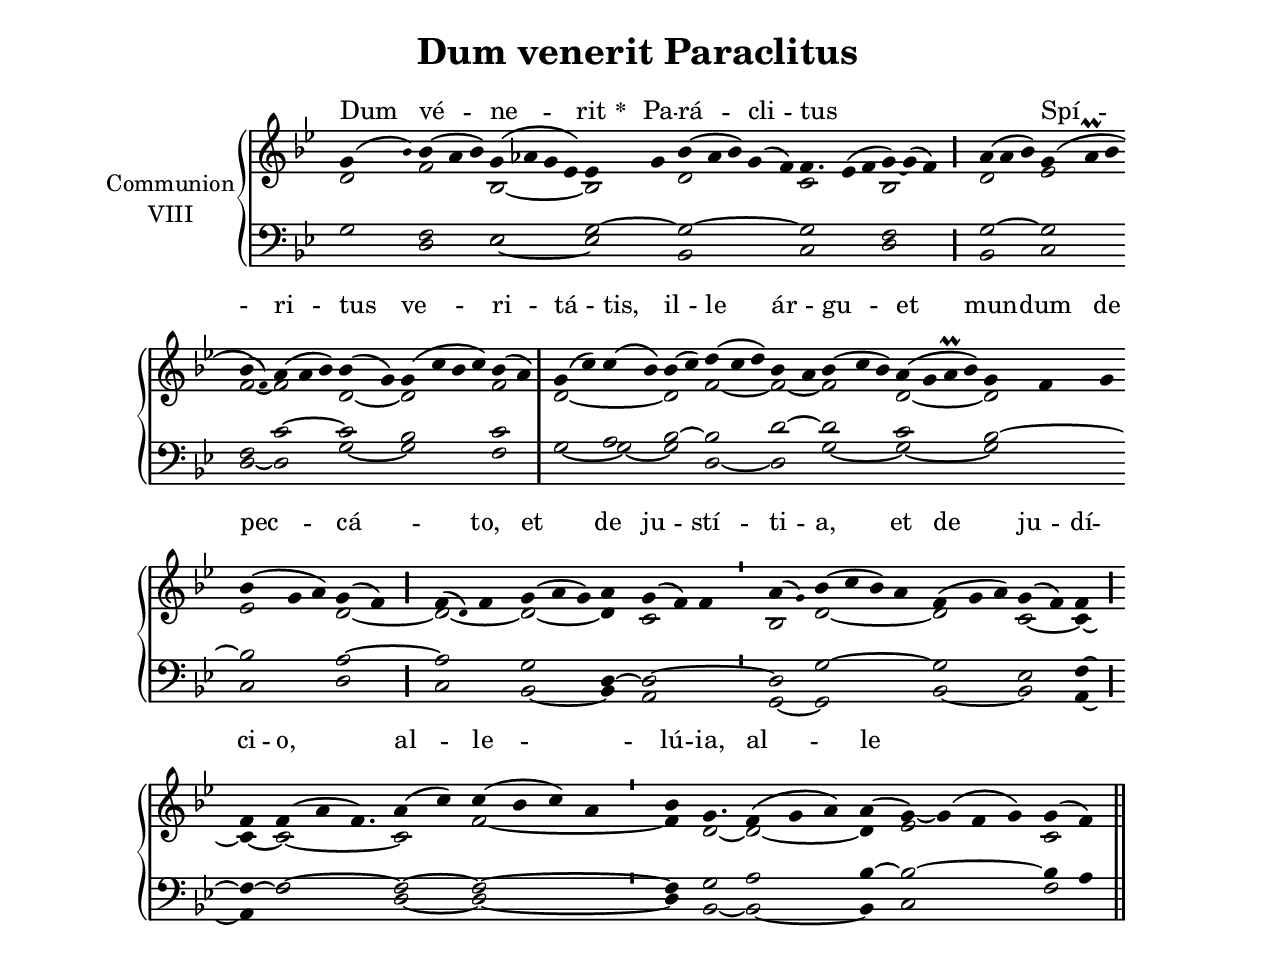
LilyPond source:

\version "2.18"
\include "gregorian.ly"
\include "noh2.ily"


%Page reference: page ii.53
%(volume.page)

global = {
 \key f \mixolydian
 \cadenzaOn 
}

\header {
  title = \markup \center-column {"Dum venerit Paraclitus" \vspace #1 }
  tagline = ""
  composer = ""
}

\paper {
 #(include-special-characters)
  oddHeaderMarkup = \markup \fill-line {
    \line {}
    \center-column {
      \on-the-fly #first-page     " "
      \on-the-fly #not-first-page "Dum venerit Paraclitus"
    }
    \line { \on-the-fly #print-page-number-check-first \fromproperty #'page:page-number-string }
  }
  evenHeaderMarkup = \markup \fill-line {
    \line { \on-the-fly #print-page-number-check-first \fromproperty #'page:page-number-string }
    \center-column { "Dum venerit Paraclitus" }
    \line {}
  }
}

chantText = \lyricmode {
Dum vé -- ne -- rit 
\set stanza = " * " Pa -- rá -- cli -- tus _ _ 
Spí -- ri -- tus ve -- ri -- tá -- tis, 
il -- le ár -- _ gu -- et mun -- dum de pec -- cá -- _ to, 
et de ju -- stí -- ti -- a, et de ju -- dí -- ci -- o, 
al -- le -- _ lú -- ia, al -- le -- _ lú -- _ ia. }

chantMusic = {
\tieDown   g'4 ( \once \tweak #'font-size #-4 bes' ) bes'4 ( a'4 bes'4)  g'4 ( aes'4 g'4 ees'4) ees'4  g'4 bes'4 ( a'4 bes'4) g'4 ( f'4) f'4. ees'4 ( f'4 g'4) ~ g'4 ( f'4) \divisioMaior
 a'4 ( a'4 bes'4) g'4 ( a'\prall bes'4 \forceBreak
) bes'4 ( \once \tweak #'font-size #-4 f' ) a'4 ( a'4 bes'4) bes'4 ( g'4) g'4 ( c''4 bes'4 c''4) bes'4 ( a'4) \divisioMaxima
 g'4 ( c''4) c''4 ( bes'4) bes'4 ( c''4) d''4 ( c''4 d''4) bes'4 a'4 bes'4 ( c''4 bes'4) a'4 ( g'4 a'\prall bes'4) g'4 f'4 g'4 \forceBreak
 bes'4 ( g'4 a'4) g'4 ( f'4) \divisioMaior
 f'4 ( \once \tweak #'font-size #-4 d' ) f'4 g'4 ( a'4 g'4) a'4 g'4 ( f'4) f'4 \divisioMinima
 a'4 ( \once \tweak #'font-size #-4 g' ) bes'4 ( c''4 bes'4) a'4 f'4 ( g'4 a'4) g'4 ( f'4) f'4 \divisioMaior \forceBreak

 f'4 f'4 ( a'4 f'4.) a'4 ( c''4) c''4 ( bes'4 c''4) a'4 \divisioMinima
 bes'4 g'4. f'4 ( g'4 a'4) a'4 ( g'4) ~ g'4 ( f'4 g'4) g'4 ( f'4) \finalis

}

altoMusic = {
d'2 f'2*3/2 bes2*4/2 ~ bes2 d'2*5/2 c'2*7/4 bes2*3/2 \divisioMaior
d'2*3/2 ees'2*3/2 f'2 ~ f'2*3/2 d'2 ~ d'2*4/2 f'2 \divisioMaxima
d'2*4/2 ~ d'2 f'2*3/2 ~ f'2 ~ f'2*3/2 d'2*4/2 ~ d'2*3/2 ees'2*3/2 d'2 ~ \divisioMaior
d'2*3/2 ~ d'2*3/2 ~ d'4 c'2*3/2 \divisioMinima
bes2 d'2*4/2 ~ d'2*3/2 c'2 ~ c'4 ~ \divisioMaior
c'4 ~ c'2*7/4 ~ c'2 f'2*4/2 ~ \divisioMinima
f'4 d'2*3/4 ~ d'2*3/2 ~ d'4 ees'2*4/2 c'2 \finalis
}

tenorMusic = {
g2 f2*3/2 ees2*4/2 g2 ~ g2*5/2 ~ g2*7/4 f2*3/2 \divisioMaior
g2*3/2 ~ g2*3/2 f2 c'2*3/2 ~ c'2 bes2*4/2 c'2 \divisioMaxima
r2 a2 bes2 ~ bes2*3/2 d'2 ~ d'2*3/2 c'2*4/2 bes2*3/2 ~ bes2*3/2 a2 ~ \divisioMaior
a2*3/2 g2*3/2 d4 ~ d2*3/2 ~ \divisioMinima
d2 g2*4/2 ~ g2*3/2 ees2 f4 ~ \divisioMaior
f4 ~ f2*7/4 ~ f2 ~ f2*4/2 ~ \divisioMinima
f4 g2*3/4 a2*3/2 bes4 ~ bes2*4/2 ~ bes4 a4 \finalis
}

bassMusic = {
r2 d2*3/2 ees2*4/2 ~ ees2 bes,2*5/2 c2*7/4 d2*3/2 \divisioMaior
bes,2*3/2 c2*3/2 d2 ~ d2*3/2 g2 ~ g2*4/2 f2 \divisioMaxima
g2 ~ g2 ~ g2 d2*3/2 ~ d2 g2*3/2 ~ g2*4/2 ~ g2*3/2 c2*3/2 d2 \divisioMaior
c2*3/2 bes,2*3/2 ~ bes,4 a,2*3/2 \divisioMinima
g,2 ~ g,2*4/2 bes,2*3/2 ~ bes,2 a,4 ~ \divisioMaior
a,4 f2*7/4 d2 ~ d2*4/2 ~ \divisioMinima
d4 bes,2*3/4 ~ bes,2*3/2 ~ bes,4 c2*4/2 f2 \finalis
}

voiceLines = {
\voiceLineStyle


}

\score{
  <<
    \new GrandStaff <<
      \set GrandStaff.autoBeaming = ##f
      \set GrandStaff.instrumentName = \markup \center-column {
        "Communion"
        "VIII"
      }
      \new Staff = up <<
        \new Voice = "chant" {
          \voiceOne \global \chantMusic
        }
        \new Voice {
          \voiceTwo \global \altoMusic
        }
      >>

      \new Staff = down <<
        \clef bass
        \new Voice {
          \voiceOne \global \tenorMusic
        }
        \new Voice {
          \voiceTwo \global \bassMusic
        }
	\new Voice {
        \voiceThree \global \voiceLines
        }
      >>
    >>
    \new Lyrics \lyricsto chant {
      \chantText
    }
  >>
  \layout{
  }
  \midi{
    \tempo 4 = 125
  }
}
